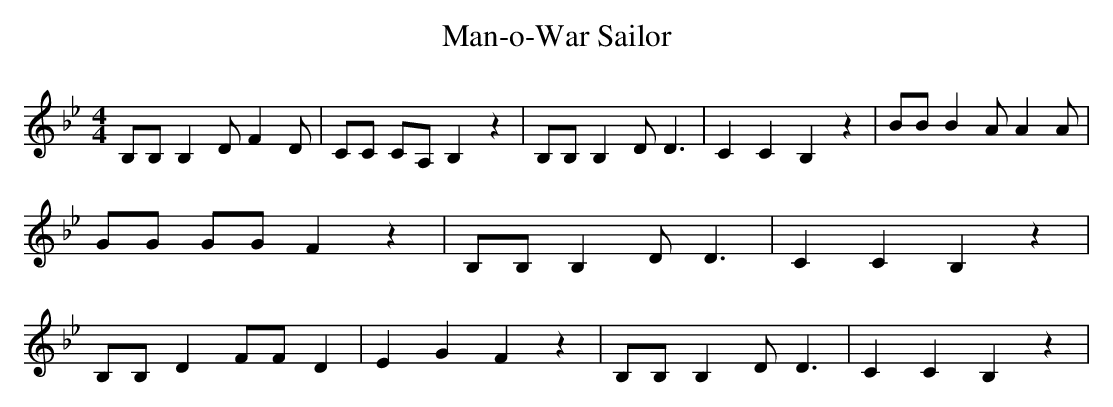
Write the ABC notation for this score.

X:1
T:Man-o-War Sailor
M:4/4
L:1/4
K:Bb
 B,/2B,/2 B, D/2 F D/2| C/2C/2 C/2A,/2 B, z| B,/2B,/2 B, D/2 D3/2|\
 C C B, z| B/2B/2 B A/2 A A/2| G/2G/2 G/2G/2 F z| B,/2B,/2 B, D/2 D3/2|\
 C C B, z| B,/2B,/2 D F/2F/2 D| E G F z| B,/2B,/2 B, D/2 D3/2| C C B, z|\
